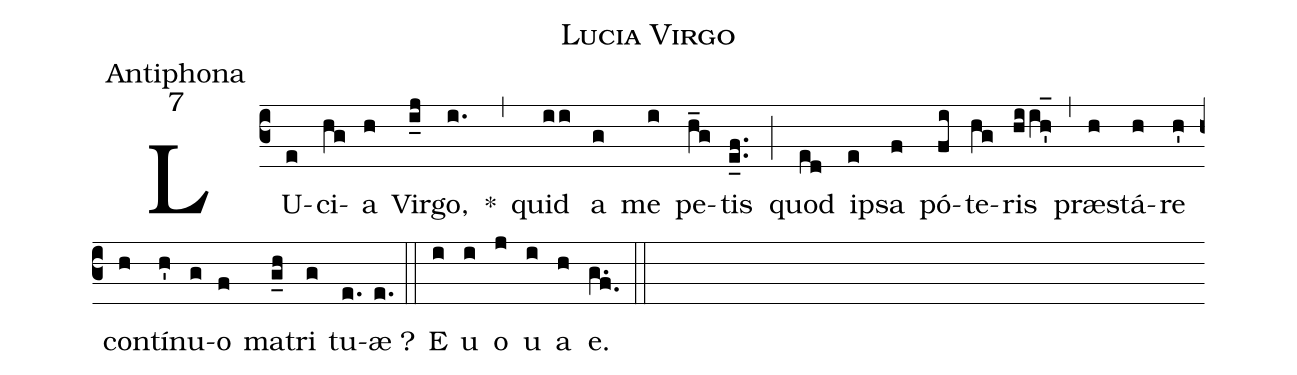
name:Lucia Virgo;
office-part:Antiphona;
mode:7;
%%
(c3) LU(e)ci(hg)a(h) Vir(i_j)go,(i.) *(,) quid(ii) a(g) me(i) pe(h_g)tis(e._f.) (;) quod(ed) i(e)psa(f) pó(fi)te(hg)ris(hiih'_1) (,) præ(h)stá(h)re(h') con(h)tí(h')nu(g)o(f) ma(g_h)tri(g) tu(e.)æ ?(e.) (::)E(i) u(i) o(j) u(i) a(h) e.(g.f.) (::)
